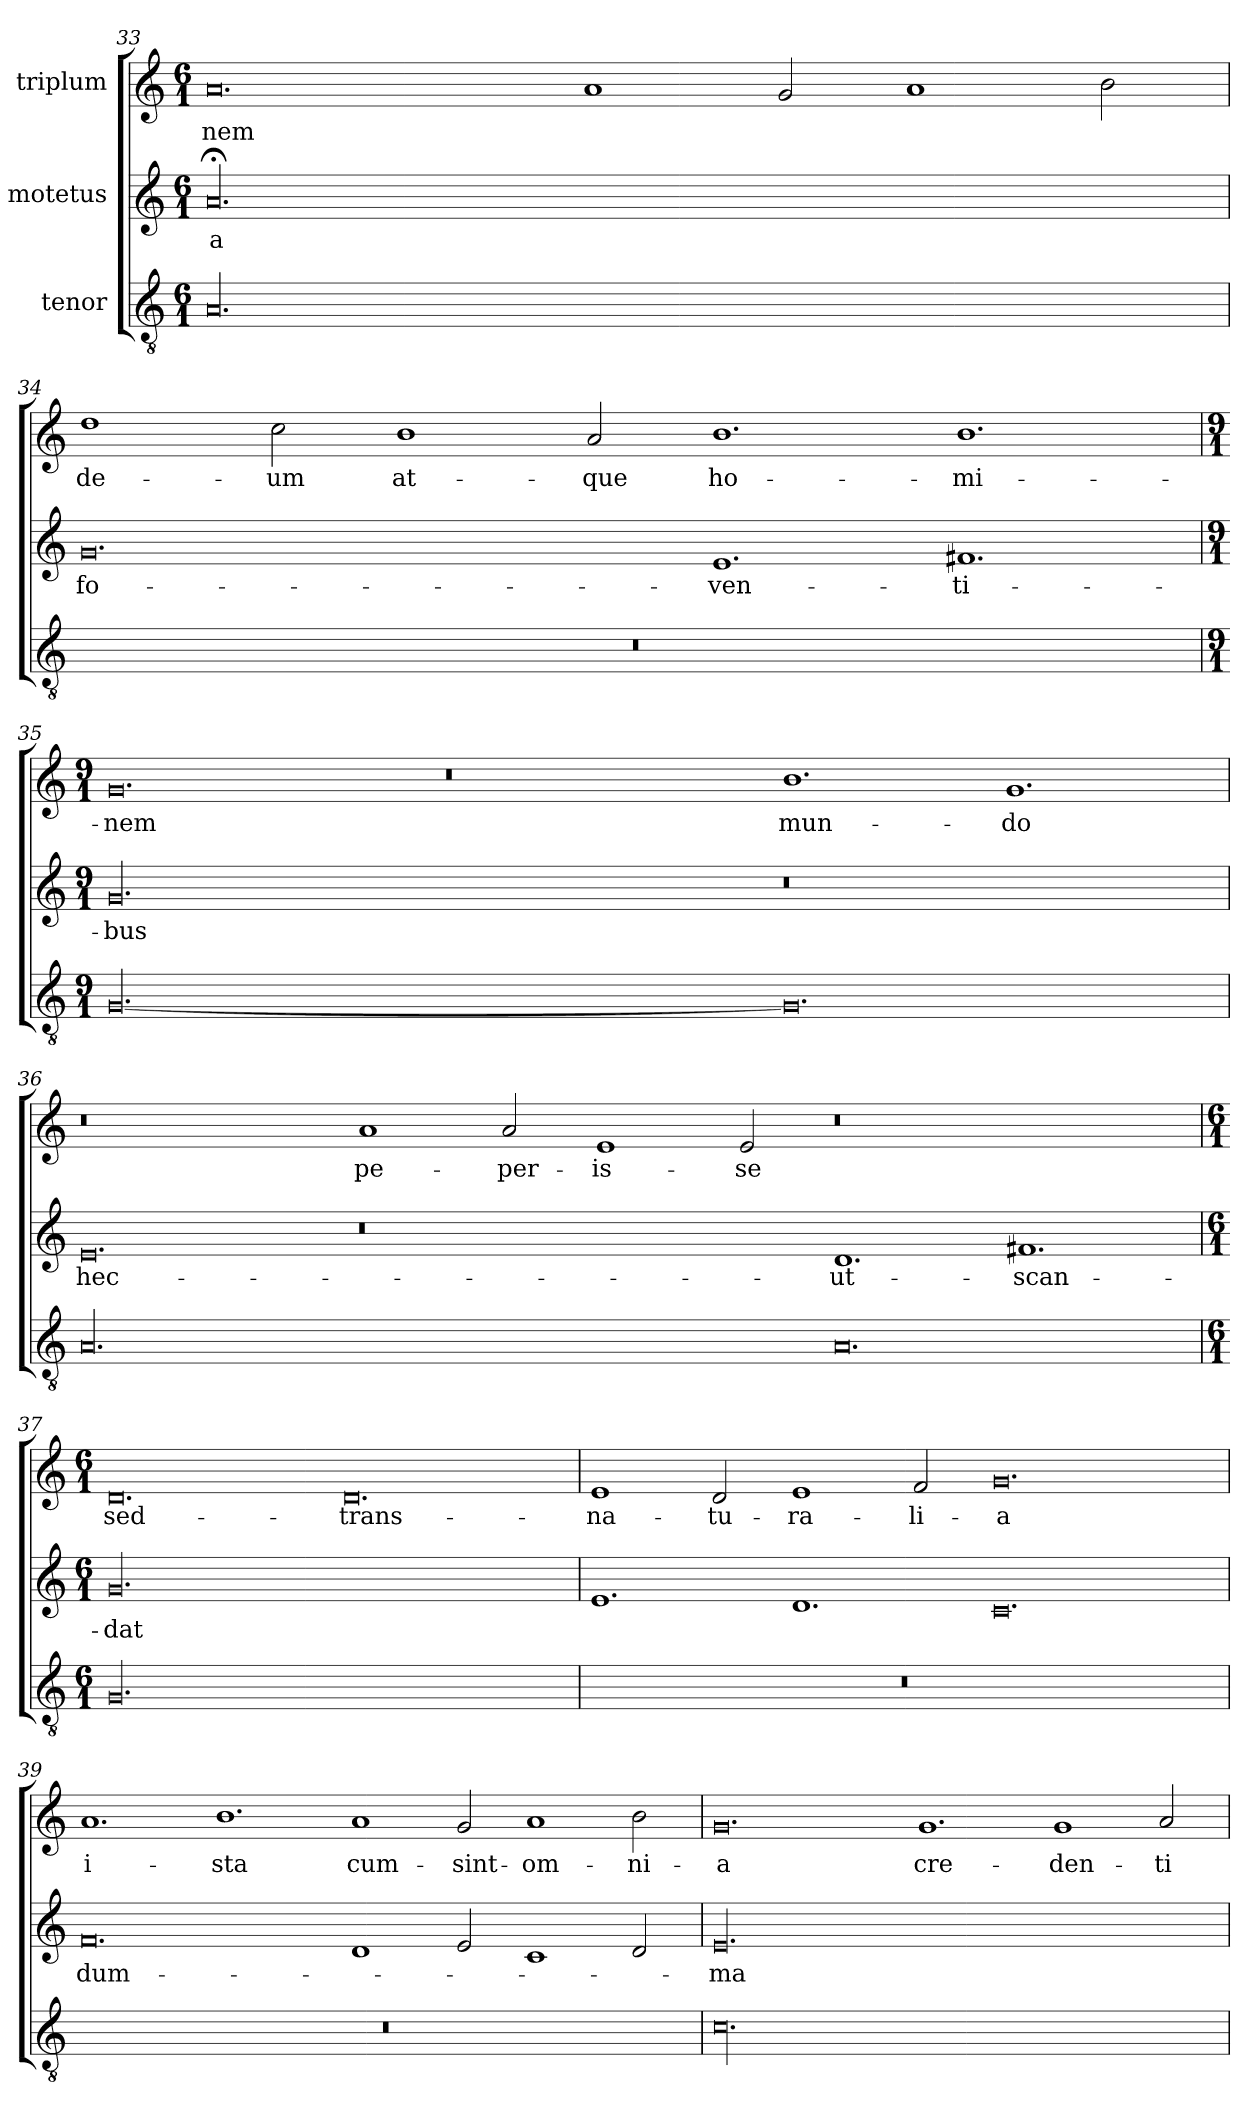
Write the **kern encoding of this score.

**kern	**kern	**text	**kern	**text
*part3	*part2	*part2	*part1	*part1
*staff3	*staff2	*staff2	*staff1	*staff1
*I"tenor	*I"motetus	*	*I"triplum	*
*clefGv2	*clefG2	*	*clefG2	*
*k[]	*k[]	*	*k[]	*
*C:	*C:	*	*C:	*
*M6/1	*M6/1	*	*M6/1	*
=33	=33	=33	=33	=33
00.A/	00.a;</	-a	0.a/	-nem
.	.	.	1a/	.
.	.	.	2g/	.
.	.	.	1a/	.
.	.	.	2b\	.
=34	=34	=34	=34	=34
00.r	0.g/	fo-	1dd\	de-
.	.	.	2cc\	-um
.	.	.	1b\	at-
.	.	.	2a/	-que
.	1.e/	-ven-	1.b\	ho-
.	1.f#Xi/	-ti-	1.b\	-mi-
!!LO:LB:g=z
=35	=35	=35	=35	=35
*M9/1	*M9/1	*	*M9/1	*
[00.Gj/	00.g/	-bus	0.g/	-nem
.	.	.	0.r	.
0.Gj/]	0.r	.	1.b\	mun-
.	.	.	1.g/	-do
=36	=36	=36	=36	=36
00.Aj/	0.e/	hec-	0.r	.
.	0.r	.	1a/	pe-
.	.	.	2a/	-per-
.	.	.	1e/	-is-
.	.	.	2e/	-se
0.Aj/	1.d/	ut-	0.r	.
.	1.f#X/	scan-	.	.
=37	=37	=37	=37	=37
*M6/1	*M6/1	*	*M6/1	*
00.G/	00.g/	-dat	0.d/	sed-
.	.	.	0.d/	trans-
=38	=38	=38	=38	=38
00.r	1.e/	.	1e/	-na-
.	.	.	2d/	-tu-
.	1.d/	.	1e/	-ra-
.	.	.	2f/	-li-
.	0.c/	.	0.g/	-a
!!LO:LB:g=z
=39	=39	=39	=39	=39
00.r	0.f/	dum-	1.a/	i-
.	.	.	1.b\	-sta
.	1d/	.	1a/	cum-
.	2e/	.	2g/	sint-
.	1c/	.	1a/	om-
.	2d/	.	2b\	-ni-
=40	=40	=40	=40	=40
00.c\	00.e/	ma-	0.g/	-a
.	.	.	1.g/	cre-
.	.	.	1g/	-den-
.	.	.	2a/	-ti-
=	=	=	=	=
*-	*-	*-	*-	*-
